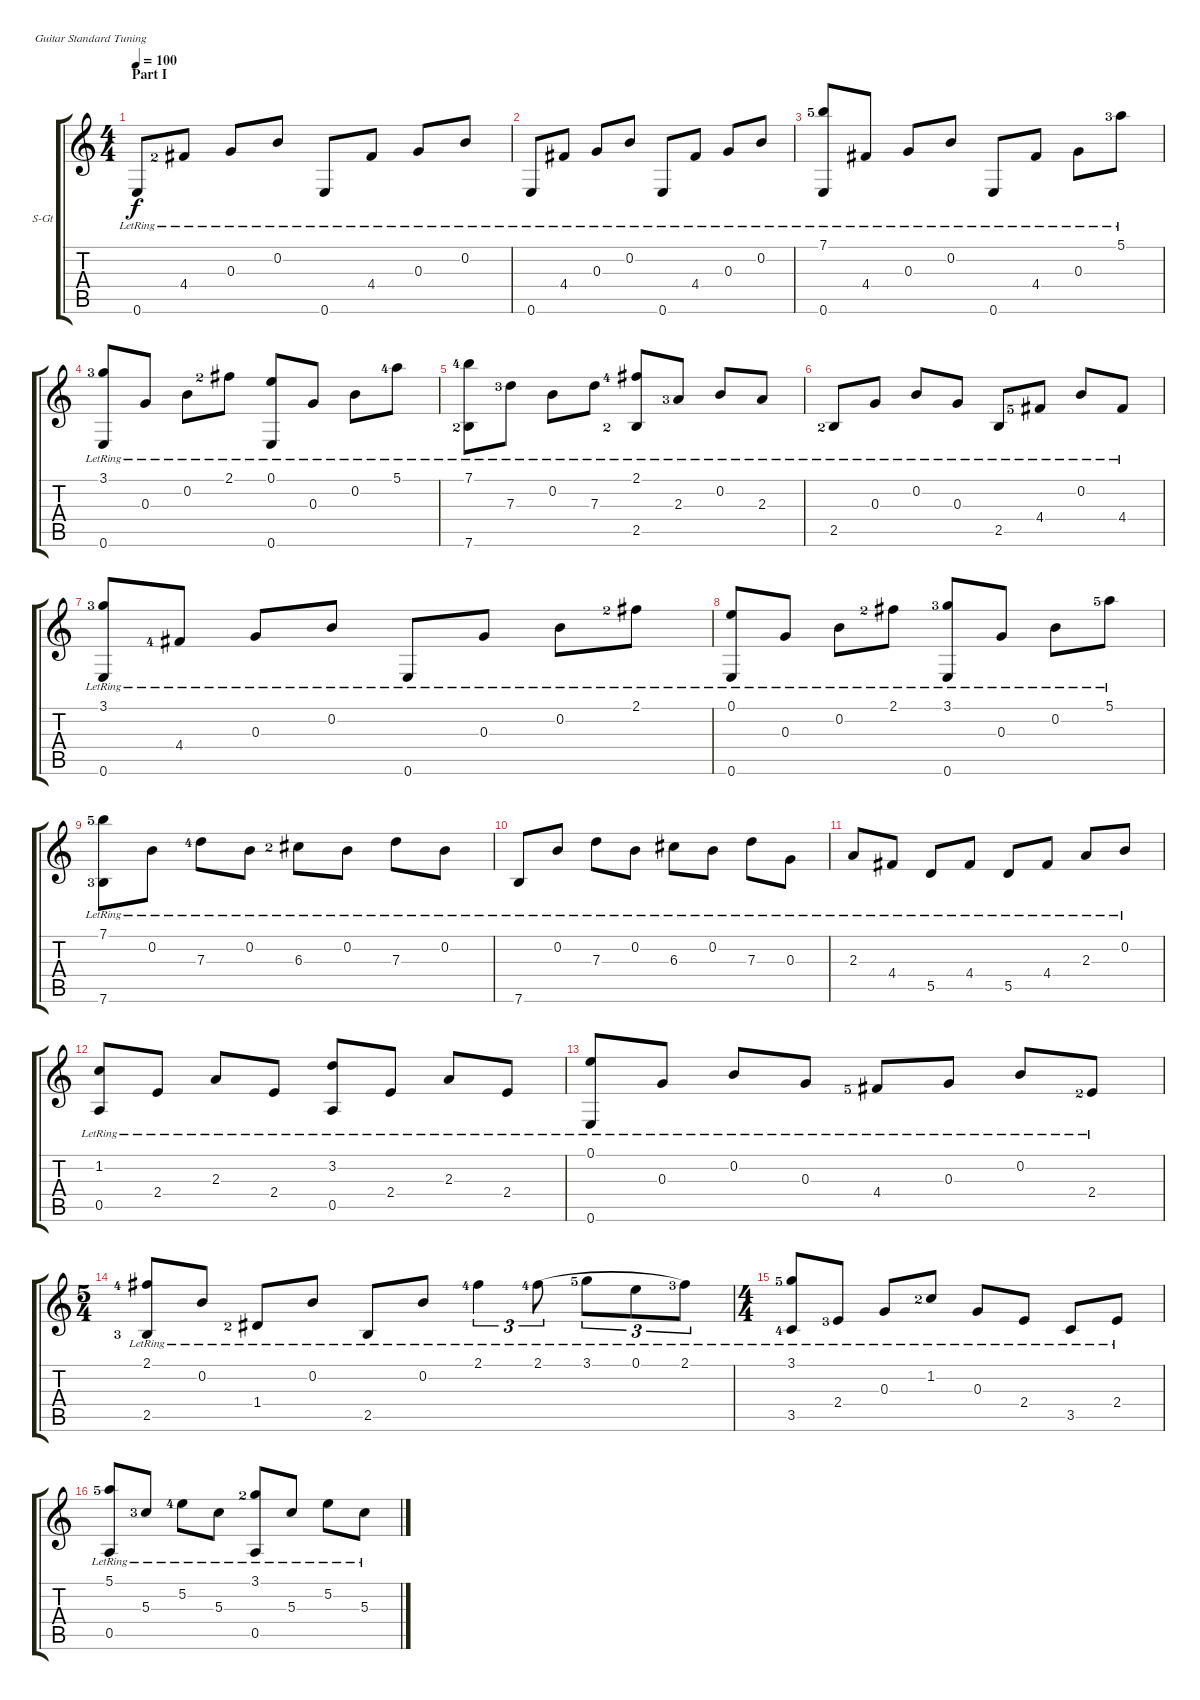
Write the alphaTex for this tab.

\bracketExtendMode groupsimilarinstruments
\firstSystemTrackNameOrientation horizontal
\otherSystemsTrackNameOrientation horizontal
\track ("Yanni" "S-Gt") {instrument acousticgrandpiano}
\staff {score tabs}
\tuning (E4 B3 G3 D3 A2 E2)
\displaytranspose 12
\ts (4 4)
\section ("" "Part I")
\tempo 100
\clef g2
\ks c
0.6{lr}.8{dy f instrument acousticgrandpiano} 4.4{lr lf 2}.8 0.3{lr}.8 0.2{lr}.8 0.6{lr}.8 4.4{lr}.8 0.3{lr}.8 0.2{lr}.8 |
0.6{lr}.8 4.4{lr}.8 0.3{lr}.8 0.2{lr}.8 0.6{lr}.8 4.4{lr}.8 0.3{lr}.8 0.2{lr}.8 |
(7.1{lr lf 5} 0.6{lr}).8 4.4{lr}.8 0.3{lr}.8 0.2{lr}.8 0.6{lr}.8 4.4{lr}.8 0.3{lr}.8 5.1{lr lf 3}.8 |
(3.1{lr lf 3} 0.6{lr}).8 0.3{lr}.8 0.2{lr}.8 2.1{lr lf 2}.8 (0.1{lr} 0.6{lr}).8 0.3{lr}.8 0.2{lr}.8 5.1{lr lf 4}.8 |
(7.1{lr lf 4} 7.6{lr lf 2}).8 7.3{lr lf 3}.8 0.2{lr}.8 7.3{lr}.8 (2.1{lr lf 4} 2.5{lr lf 2}).8 2.3{lr lf 3}.8 0.2{lr}.8 2.3{lr}.8 |
2.5{lr lf 2}.8 0.3{lr}.8 0.2{lr}.8 0.3{lr}.8 2.5{lr}.8 4.4{lr lf 5}.8 0.2{lr}.8 4.4{lr}.8 |
(3.1{lr lf 3} 0.6{lr}).8 4.4{lr lf 4}.8 0.3{lr}.8 0.2{lr}.8 0.6{lr}.8 0.3{lr}.8 0.2{lr}.8 2.1{lr lf 2}.8 |
(0.1{lr} 0.6{lr}).8 0.3{lr}.8 0.2{lr}.8 2.1{lr lf 2}.8 (3.1{lr lf 3} 0.6{lr}).8 0.3{lr}.8 0.2{lr}.8 5.1{lr lf 5}.8 |
(7.1{lr lf 5} 7.6{lr lf 3}).8 0.2{lr}.8 7.3{lr lf 4}.8 0.2{lr}.8 6.3{lr lf 2}.8 0.2{lr}.8 7.3{lr}.8 0.2{lr}.8 |
7.6{lr}.8 0.2{lr}.8 7.3{lr}.8 0.2{lr}.8 6.3{lr}.8 0.2{lr}.8 7.3{lr}.8 0.3{lr}.8 |
2.3{lr}.8 4.4{lr}.8 5.5{lr}.8 4.4{lr}.8 5.5{lr}.8 4.4{lr}.8 2.3{lr}.8 0.2{lr}.8 |
(1.2{lr} 0.5{lr}).8 2.4{lr}.8 2.3{lr}.8 2.4{lr}.8 (3.2{lr} 0.5{lr}).8 2.4{lr}.8 2.3{lr}.8 2.4{lr}.8 |
(0.1{lr} 0.6{lr}).8 0.3{lr}.8 0.2{lr}.8 0.3{lr}.8 4.4{lr lf 5}.8 0.3{lr}.8 0.2{lr}.8 2.4{lr lf 2}.8 |
\ts (5 4)
(2.1{lr lf 4} 2.5{lr lf 3}).8 0.2{lr}.8 1.4{lr lf 2}.8 0.2{lr}.8 2.5{lr}.8 0.2{lr}.8 2.1{lr lf 4}.4{tu (3 2)} 2.1{lr lf 4}.8{tu (3 2) legatoorigin} 3.1{lr lf 5}.8{tu (3 2) legatoorigin} 0.1{lr}.8{tu (3 2) legatoorigin} 2.1{lr lf 3}.8{tu (3 2)} |
\ts (4 4)
(3.1{lr lf 5} 3.5{lr lf 4}).8 2.4{lr lf 3}.8 0.3{lr}.8 1.2{lr lf 2}.8 0.3{lr}.8 2.4{lr}.8 3.5{lr}.8 2.4{lr}.8 |
(5.1{lr lf 5} 0.5{lr}).8 5.3{lr lf 3}.8 5.2{lr lf 4}.8 5.3{lr}.8 (3.1{lr lf 2} 0.5{lr}).8 5.3{lr}.8 5.2{lr}.8 5.3{lr}.8
